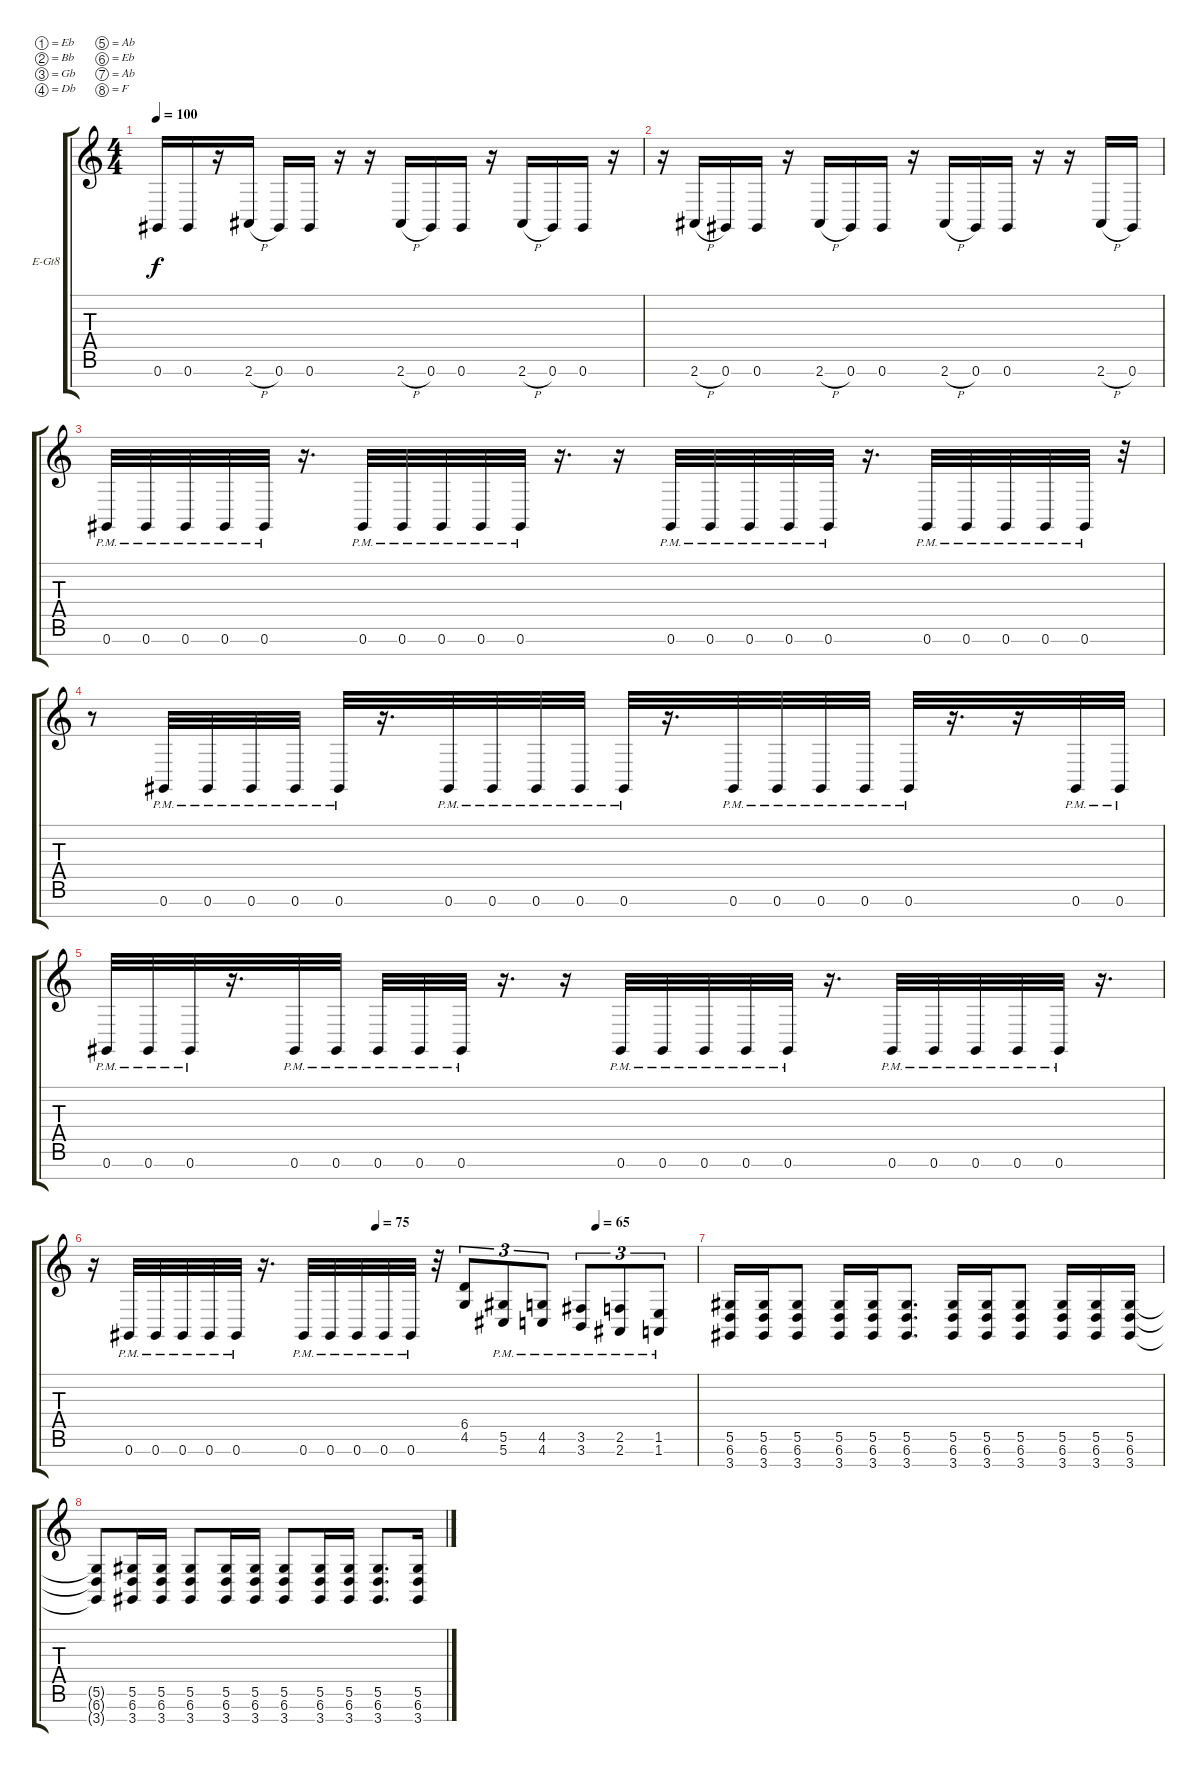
\defaultSystemsLayout 4
\bracketExtendMode groupsimilarinstruments
\firstSystemTrackNameOrientation horizontal
\otherSystemsTrackNameOrientation horizontal
\track ("Electric Guitar" "E-Gt8") {instrument distortionguitar}
\staff {score tabs}
\tuning (Eb4 Bb3 Gb3 Db3 Ab2 Eb2 Ab1 F1)
\ts (4 4)
\tempo 100
\clef g2
\ks c
0.7.16{dy f} 0.7.16 r.16 2.7{h}.16 0.7.16 0.7.16 r.16 r.16 2.7{h}.16 0.7.16 0.7.16 r.16 2.7{h}.16 0.7.16 0.7.16 r.16 |
r.16 2.7{h}.16 0.7.16 0.7.16 r.16 2.7{h}.16 0.7.16 0.7.16 r.16 2.7{h}.16 0.7.16 0.7.16 r.16 r.16 2.7{h}.16 0.7.16 |
0.7{pm}.32 0.7{pm}.32 0.7{pm}.32 0.7{pm}.32 0.7{pm}.32 r.16{d} 0.7{pm}.32 0.7{pm}.32 0.7{pm}.32 0.7{pm}.32 0.7{pm}.32 r.16{d} r.16 0.7{pm}.32 0.7{pm}.32 0.7{pm}.32 0.7{pm}.32 0.7{pm}.32 r.16{d} 0.7{pm}.32 0.7{pm}.32 0.7{pm}.32 0.7{pm}.32 0.7{pm}.32 r.32 |
r.8 0.7{pm}.32 0.7{pm}.32 0.7{pm}.32 0.7{pm}.32 0.7{pm}.32 r.16{d} 0.7{pm}.32 0.7{pm}.32 0.7{pm}.32 0.7{pm}.32 0.7{pm}.32 r.16{d} 0.7{pm}.32 0.7{pm}.32 0.7{pm}.32 0.7{pm}.32 0.7{pm}.32 r.16{d} r.16 0.7{pm}.32 0.7{pm}.32 |
0.7{pm}.32 0.7{pm}.32 0.7{pm}.32 r.16{d} 0.7{pm}.32 0.7{pm}.32 0.7{pm}.32 0.7{pm}.32 0.7{pm}.32 r.16{d} r.16 0.7{pm}.32 0.7{pm}.32 0.7{pm}.32 0.7{pm}.32 0.7{pm}.32 r.16{d} 0.7{pm}.32 0.7{pm}.32 0.7{pm}.32 0.7{pm}.32 0.7{pm}.32 r.16{d} |
\tempo (75 0.46875)
\tempo (65 0.833333)
r.16 0.7{pm}.32 0.7{pm}.32 0.7{pm}.32 0.7{pm}.32 0.7{pm}.32 r.16{d} 0.7{pm}.32 0.7{pm}.32 0.7{pm}.32 0.7{pm}.32 0.7{pm}.32 r.32 (4.6 6.5).8{tu (3 2)} (5.7{pm} 5.6).8{tu (3 2)} (4.6{pm} 4.7{pm}).8{tu (3 2)} (3.6{pm} 3.7{pm}).8{tu (3 2)} (2.6{pm} 2.7{pm}).8{tu (3 2)} (1.6{pm} 1.7{pm}).8{tu (3 2)} |
(6.7 3.8 5.6).16 (6.7 3.8 5.6).16 (6.7 3.8 5.6).8 (6.7 3.8 5.6).16 (6.7 3.8 5.6).16 (6.7 3.8 5.6).8{d} (6.7 3.8 5.6).16 (6.7 3.8 5.6).16 (6.7 3.8 5.6).8 (6.7 3.8 5.6).16 (6.7 3.8 5.6).16 (6.7 3.8 5.6).16 |
(6.7{t} 3.8{t} 5.6{t}).8 (6.7 3.8 5.6).16 (6.7 3.8 5.6).16 (6.7 3.8 5.6).8 (6.7 3.8 5.6).16 (6.7 3.8 5.6).16 (6.7 3.8 5.6).8 (6.7 3.8 5.6).16 (6.7 3.8 5.6).16 (6.7 3.8 5.6).8{d} (6.7 3.8 5.6).16
